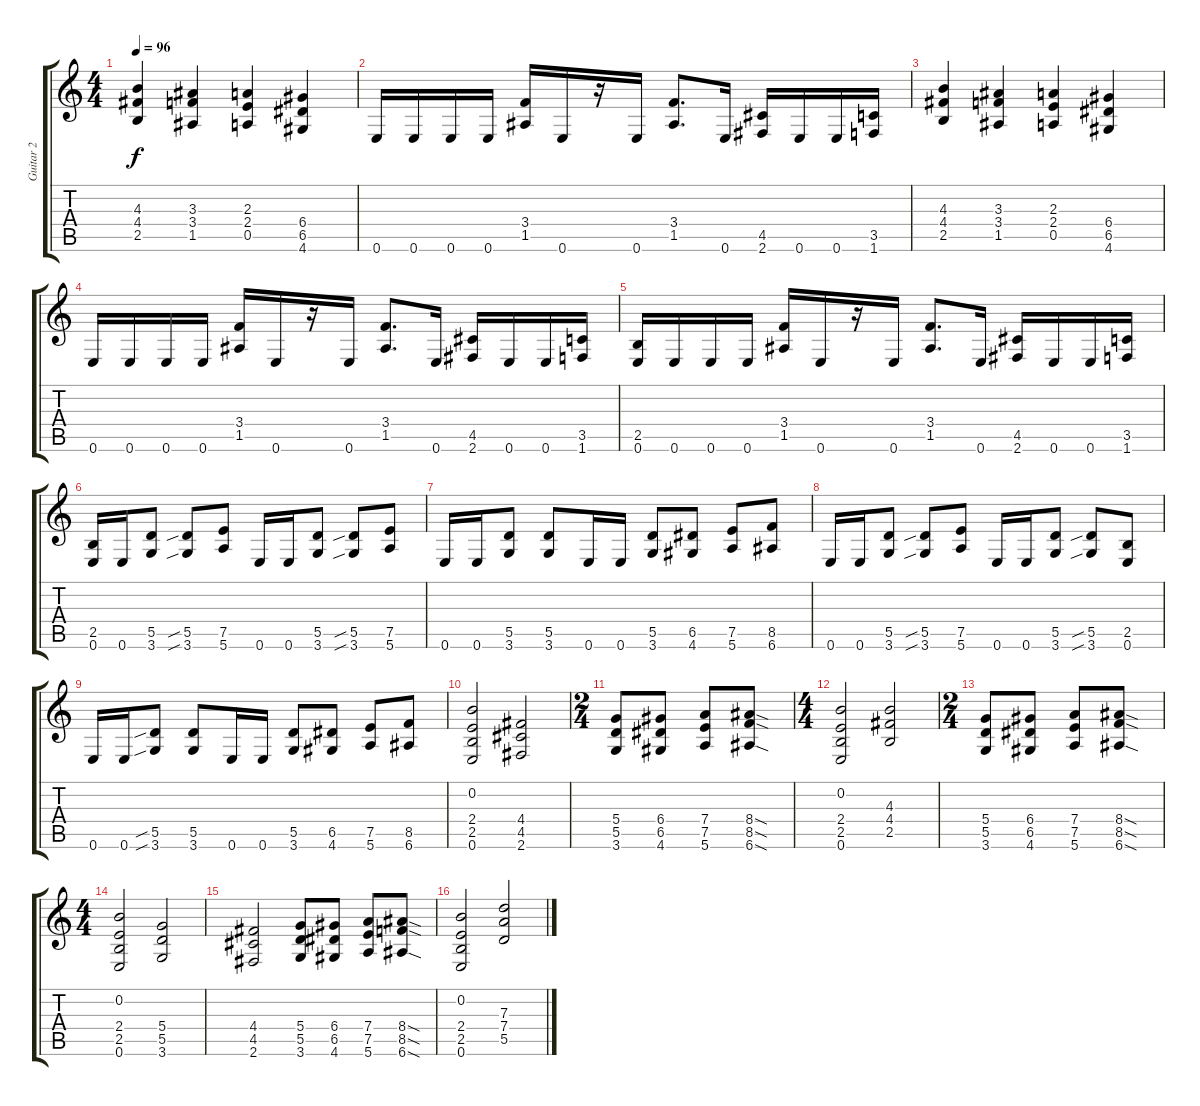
\track ("Guitar 2" "Guitar 2") {instrument distortionguitar}
\staff {score tabs}
\tuning (E4 B3 G3 D3 A2 E2) {hide}
\ts (4 4)
\tempo 96
\clef g2
\ks c
(4.3 4.4 2.5).4{dy f} (3.3 3.4 1.5).4 (2.3 2.4 0.5).4 (6.4 6.5 4.6).4 |
0.6.16 0.6.16 0.6.16 0.6.16 (3.4 1.5).16 0.6.16 r.16 0.6.16 (3.4 1.5).8{d} 0.6.16 (4.5 2.6).16 0.6.16 0.6.16 (3.5 1.6).16 |
(4.3 4.4 2.5).4 (3.3 3.4 1.5).4 (2.3 2.4 0.5).4 (6.4 6.5 4.6).4 |
0.6.16 0.6.16 0.6.16 0.6.16 (3.4 1.5).16 0.6.16 r.16 0.6.16 (3.4 1.5).8{d} 0.6.16 (4.5 2.6).16 0.6.16 0.6.16 (3.5 1.6).16 |
(2.5 0.6).16 0.6.16 0.6.16 0.6.16 (3.4 1.5).16 0.6.16 r.16 0.6.16 (3.4 1.5).8{d} 0.6.16 (4.5 2.6).16 0.6.16 0.6.16 (3.5 1.6).16 |
(2.5 0.6).16 0.6.16 (5.5 3.6).8 (5.5{sib} 3.6{sib}).8 (7.5 5.6).8 0.6.16 0.6.16 (5.5 3.6).8 (5.5{sib} 3.6{sib}).8 (7.5 5.6).8 |
0.6.16 0.6.16 (5.5 3.6).8 (5.5 3.6).8 0.6.16 0.6.16 (5.5 3.6).8 (6.5 4.6).8 (7.5 5.6).8 (8.5 6.6).8 |
0.6.16 0.6.16 (5.5 3.6).8 (5.5{sib} 3.6{sib}).8 (7.5 5.6).8 0.6.16 0.6.16 (5.5 3.6).8 (5.5{sib} 3.6{sib}).8 (2.5 0.6).8 |
0.6.16 0.6.16 (5.5{sib} 3.6{sib}).8 (5.5 3.6).8 0.6.16 0.6.16 (5.5 3.6).8 (6.5 4.6).8 (7.5 5.6).8 (8.5 6.6).8 |
(0.2 2.4 2.5 0.6).2 (4.4 4.5 2.6).2 |
\ts (2 4)
(5.4 5.5 3.6).8 (6.4 6.5 4.6).8 (7.4 7.5 5.6).8 (8.4{sod} 8.5{sod} 6.6{sod}).8 |
\ts (4 4)
(0.2 2.4 2.5 0.6).2 (4.3 4.4 2.5).2 |
\ts (2 4)
(5.4 5.5 3.6).8 (6.4 6.5 4.6).8 (7.4 7.5 5.6).8 (8.4{sod} 8.5{sod} 6.6{sod}).8 |
\ts (4 4)
(0.2 2.4 2.5 0.6).2 (5.4 5.5 3.6).2 |
(4.4 4.5 2.6).2 (5.4 5.5 3.6).8 (6.4 6.5 4.6).8 (7.4 7.5 5.6).8 (8.4{sod} 8.5{sod} 6.6{sod}).8 |
(0.2 2.4 2.5 0.6).2 (7.3 7.4 5.5).2
